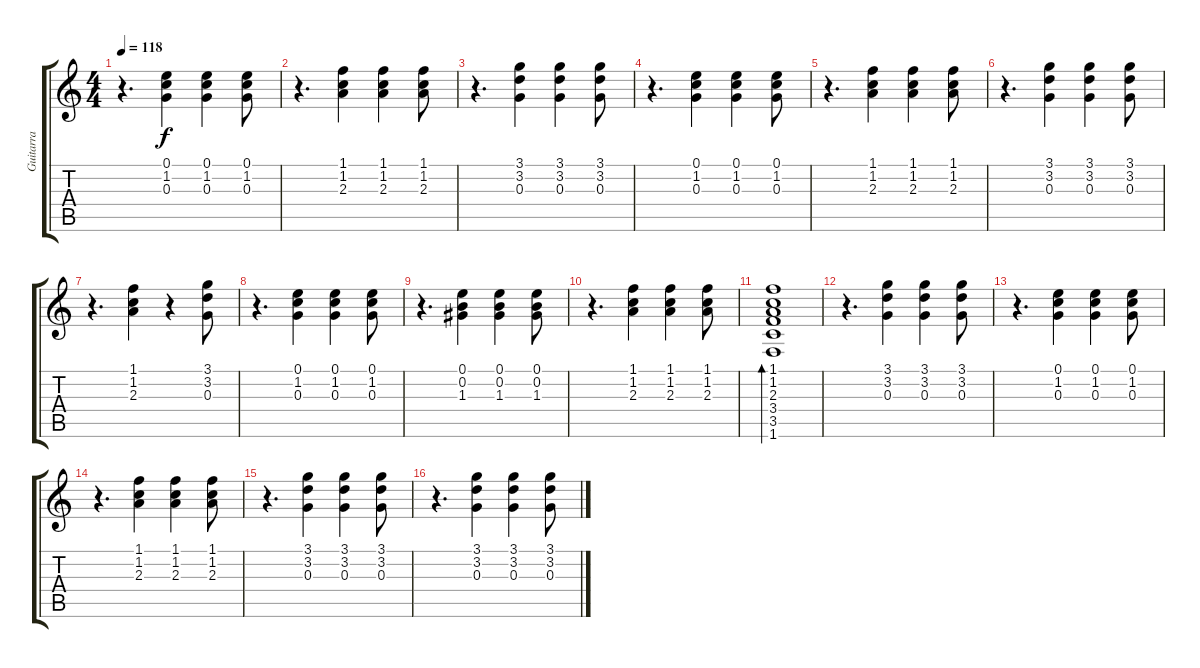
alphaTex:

\track ("Guitarra" "Guitarra") {instrument acousticguitarsteel}
\staff {score tabs}
\tuning (E4 B3 G3 D3 A2 E2) {hide}
\ts (4 4)
\tempo 118
\clef g2
\ks c
r.4{d dy f} (0.1 1.2 0.3).4 (0.1 1.2 0.3).4 (0.1 1.2 0.3).8 |
r.4{d} (1.1 1.2 2.3).4 (1.1 1.2 2.3).4 (1.1 1.2 2.3).8 |
r.4{d} (3.1 3.2 0.3).4 (3.1 3.2 0.3).4 (3.1 3.2 0.3).8 |
r.4{d} (0.1 1.2 0.3).4 (0.1 1.2 0.3).4 (0.1 1.2 0.3).8 |
r.4{d} (1.1 1.2 2.3).4 (1.1 1.2 2.3).4 (1.1 1.2 2.3).8 |
r.4{d} (3.1 3.2 0.3).4 (3.1 3.2 0.3).4 (3.1 3.2 0.3).8 |
r.4{d} (1.1 1.2 2.3).4 r.4 (3.1 3.2 0.3).8 |
r.4{d} (0.1 1.2 0.3).4 (0.1 1.2 0.3).4 (0.1 1.2 0.3).8 |
r.4{d} (0.1 0.2 1.3).4 (0.1 0.2 1.3).4 (0.1 0.2 1.3).8 |
r.4{d} (1.1 1.2 2.3).4 (1.1 1.2 2.3).4 (1.1 1.2 2.3).8 |
(1.1 1.2 2.3 3.4 3.5 1.6).1{bd 60} |
r.4{d} (3.1 3.2 0.3).4 (3.1 3.2 0.3).4 (3.1 3.2 0.3).8 |
r.4{d} (0.1 1.2 0.3).4 (0.1 1.2 0.3).4 (0.1 1.2 0.3).8 |
r.4{d} (1.1 1.2 2.3).4 (1.1 1.2 2.3).4 (1.1 1.2 2.3).8 |
r.4{d} (3.1 3.2 0.3).4 (3.1 3.2 0.3).4 (3.1 3.2 0.3).8 |
r.4{d} (3.1 3.2 0.3).4 (3.1 3.2 0.3).4 (3.1 3.2 0.3).8
